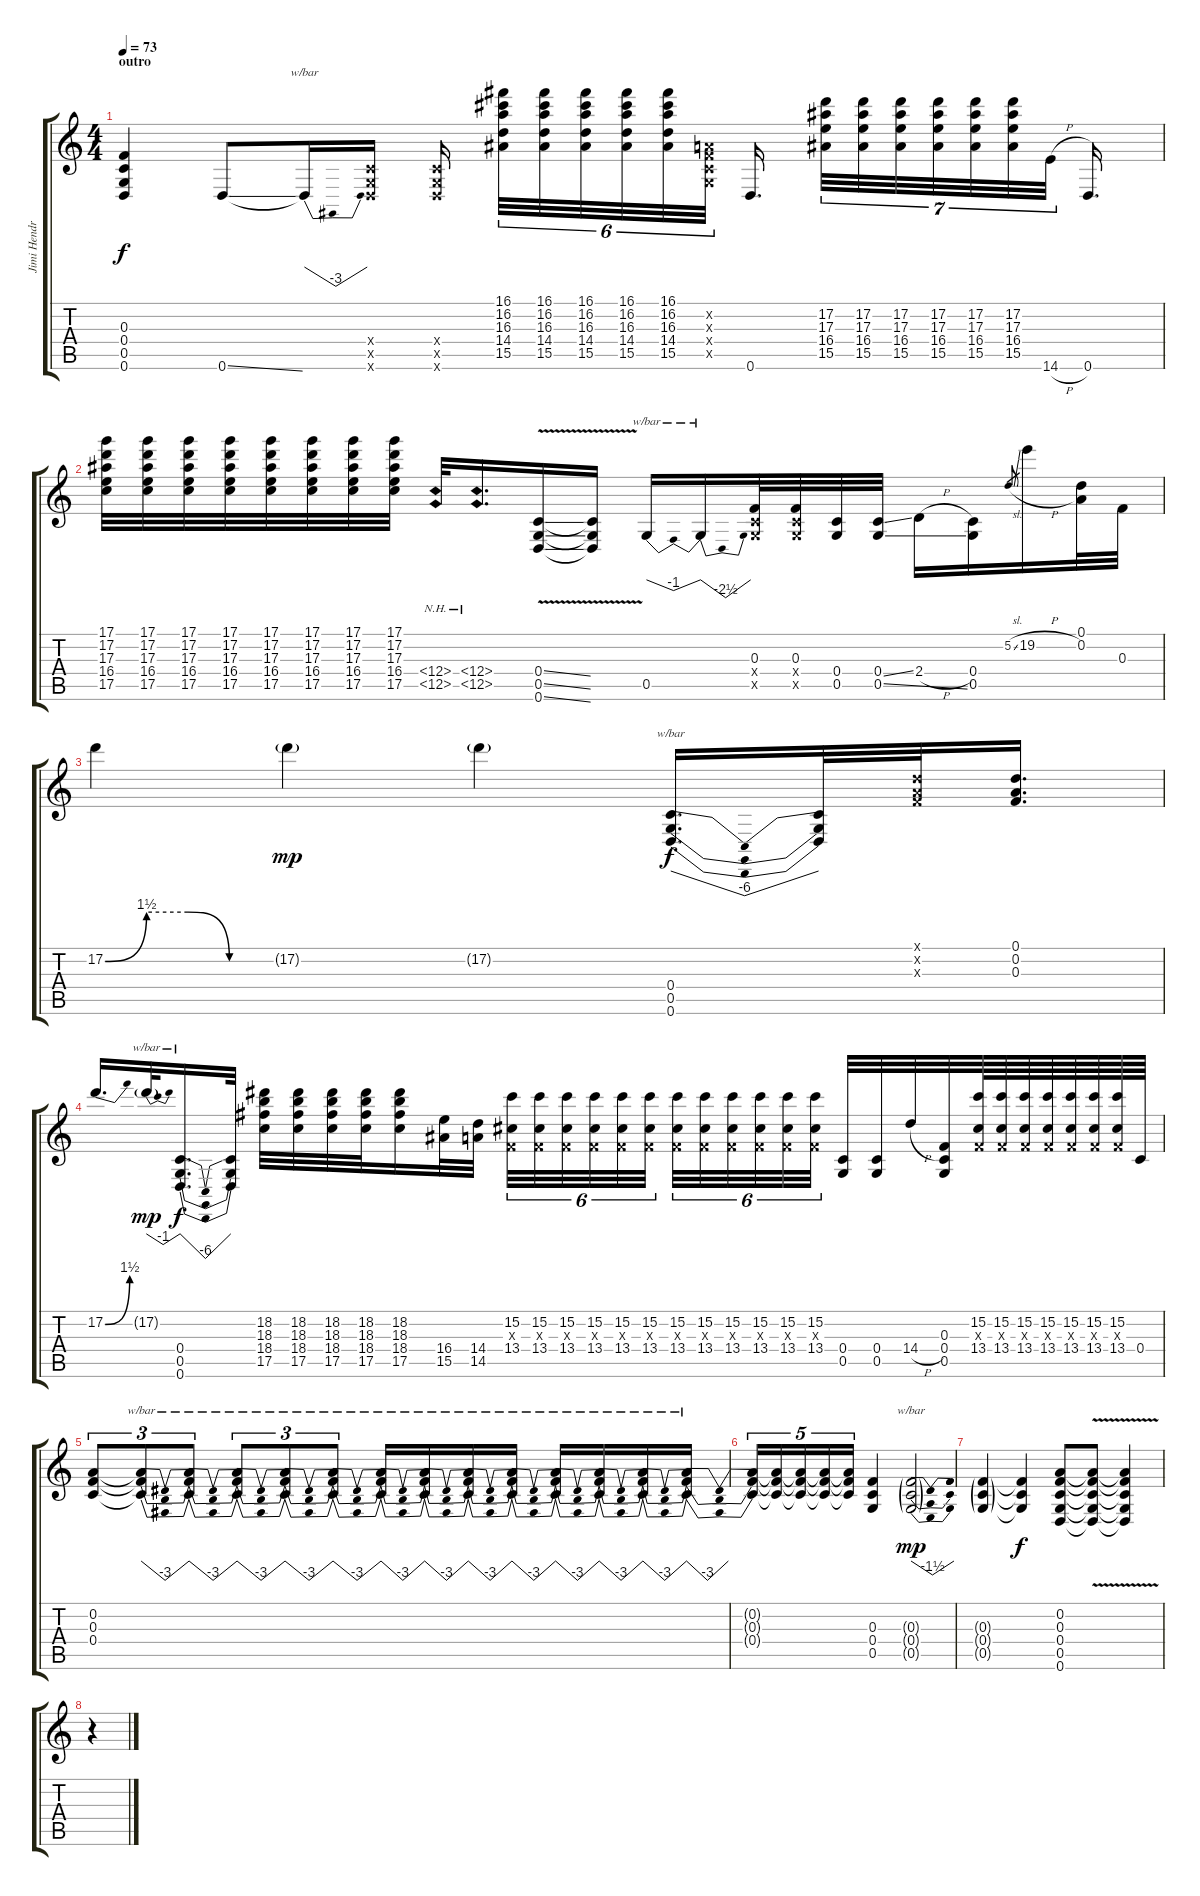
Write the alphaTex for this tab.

\track ("Jimi Hendrix" "Jimi Hendr") {instrument overdrivenguitar}
\staff {score tabs}
\tuning (D4 A3 F3 C3 G2 D2) {hide}
\ts (4 4)
\section ("" "outro")
\tempo 73
\clef g2
\ks c
(0.3{t} 0.4{t} 0.5{t} 0.6{t}).4{dy f} 0.6{ss}.8 0.6{t}.16{tbe (dip default 0 0 30 -12 60 0)} (0.4{x} 0.5{x} 0.6{x}).16 (0.4{x} 0.5{x} 0.6{x}).16 (16.1 16.2 16.3 14.4 15.5).32{tu (6 4)} (16.1 16.2 16.3 14.4 15.5).32{tu (6 4)} (16.1 16.2 16.3 14.4 15.5).32{tu (6 4)} (16.1 16.2 16.3 14.4 15.5).32{tu (6 4)} (16.1 16.2 16.3 14.4 15.5).32{tu (6 4)} (0.2{x} 0.3{x} 0.4{x} 0.5{x}).32{tu (6 4)} 0.6.16{d} (17.2 17.3 16.4 15.5).32{tu (7 4)} (17.2 17.3 16.4 15.5).32{tu (7 4)} (17.2 17.3 16.4 15.5).32{tu (7 4)} (17.2 17.3 16.4 15.5).32{tu (7 4)} (17.2 17.3 16.4 15.5).32{tu (7 4)} (17.2 17.3 16.4 15.5).32{tu (7 4)} 14.6{h}.32{tu (7 4)} 0.6.16{d} |
(17.1 17.2 17.3 16.4 17.5).32 (17.1 17.2 17.3 16.4 17.5).32 (17.1 17.2 17.3 16.4 17.5).32 (17.1 17.2 17.3 16.4 17.5).32 (17.1 17.2 17.3 16.4 17.5).32 (17.1 17.2 17.3 16.4 17.5).32 (17.1 17.2 17.3 16.4 17.5).32 (17.1 17.2 17.3 16.4 17.5).32 (12.4{nh} 12.5{nh}).32 (12.4{nh} 12.5{nh}).16{d} (0.4{v ss} 0.5{v ss} 0.6{v ss}).16 (0.4{t} 0.5{t} 0.6{t}).16 0.5.16{tbe (dip default 0 0 30 -4 60 0)} 0.5{t}.16{tbe (dip default 0 0 30 -10 60 0)} (0.3 0.4{x} 0.5{x}).32 (0.3 0.4{x} 0.5{x}).32 (0.4 0.5).32 (0.4{ss} 0.5{ss}).32 2.4{h}.16 (0.4 0.5).16 5.2{sl}.8{gr} 19.2{h}.16 (0.1 0.2).32 0.3.32 |
17.2{be (custom 0 0 15 6 30 6 45 0 60 0)}.4 17.2{g}.4{dy mp} 17.2{g}.4 (0.4 0.5 0.6).16{d tbe (dip default 0 0 30 -24 60 0) dy f} (0.4{t} 0.5{t} 0.6{t}).32 (0.1{x} 0.2{x} 0.3{x}).32 (0.1 0.2 0.3).16{d} |
17.2{be (bend 0 0 60 6)}.16{d} 17.2{g}.32{tbe (dip default 0 0 30 -4 60 0) dy mp} (0.4 0.5 0.6).16{d tbe (dip default 0 0 30 -24 60 0) dy f} (0.4{t} 0.5{t} 0.6{t}).32 (18.2 18.3 18.4 17.5).32 (18.2 18.3 18.4 17.5).32 (18.2 18.3 18.4 17.5).32 (18.2 18.3 18.4 17.5).32 (18.2 18.3 18.4 17.5).16 (16.4 15.5).32 (14.4 14.5).32 (15.2 0.3{x} 13.4).32{tu (6 4)} (15.2 0.3{x} 13.4).32{tu (6 4)} (15.2 0.3{x} 13.4).32{tu (6 4)} (15.2 0.3{x} 13.4).32{tu (6 4)} (15.2 0.3{x} 13.4).32{tu (6 4)} (15.2 0.3{x} 13.4).32{tu (6 4)} (15.2 0.3{x} 13.4).32{tu (6 4)} (15.2 0.3{x} 13.4).32{tu (6 4)} (15.2 0.3{x} 13.4).32{tu (6 4)} (15.2 0.3{x} 13.4).32{tu (6 4)} (15.2 0.3{x} 13.4).32{tu (6 4)} (15.2 0.3{x} 13.4).32{tu (6 4)} (0.4 0.5).32 (0.4 0.5).32 14.4{h}.32 (0.3 0.4 0.5).32 (15.2 0.3{x} 13.4).64 (15.2 0.3{x} 13.4).64 (15.2 0.3{x} 13.4).64 (15.2 0.3{x} 13.4).64 (15.2 0.3{x} 13.4).64 (15.2 0.3{x} 13.4).64 (15.2 0.3{x} 13.4).64 0.4.64 |
(0.2 0.3 0.4).8{tu (3 2)} (0.2{t} 0.3{t} 0.4{t}).8{tu (3 2) tbe (dip default 0 0 30 -12 60 0)} (0.2{t} 0.3{t} 0.4{t}).8{tu (3 2) tbe (dip default 0 0 30 -12 60 0)} (0.2{t} 0.3{t} 0.4{t}).8{tu (3 2) tbe (dip default 0 0 30 -12 60 0)} (0.2{t} 0.3{t} 0.4{t}).8{tu (3 2) tbe (dip default 0 0 30 -12 60 0)} (0.2{t} 0.3{t} 0.4{t}).8{tu (3 2) tbe (dip default 0 0 30 -12 60 0)} (0.2{t} 0.3{t} 0.4{t}).16{tbe (dip default 0 0 30 -12 60 0)} (0.2{t} 0.3{t} 0.4{t}).16{tbe (dip default 0 0 30 -12 60 0)} (0.2{t} 0.3{t} 0.4{t}).16{tbe (dip default 0 0 30 -12 60 0)} (0.2{t} 0.3{t} 0.4{t}).16{tbe (dip default 0 0 30 -12 60 0)} (0.2{t} 0.3{t} 0.4{t}).16{tbe (dip default 0 0 30 -12 60 0)} (0.2{t} 0.3{t} 0.4{t}).16{tbe (dip default 0 0 30 -12 60 0)} (0.2{t} 0.3{t} 0.4{t}).16{tbe (dip default 0 0 30 -12 60 0)} (0.2{t} 0.3{t} 0.4{t}).16{tbe (dip default 0 0 30 -12 60 0)} |
(0.2{t} 0.3{t} 0.4{t}).16{tu (5 4)} (0.2{t} 0.3{t} 0.4{t}).16{tu (5 4)} (0.2{t} 0.3{t} 0.4{t}).16{tu (5 4)} (0.2{t} 0.3{t} 0.4{t}).16{tu (5 4)} (0.2{t} 0.3{t} 0.4{t}).16{tu (5 4)} (0.3 0.4 0.5).4 (0.3{g} 0.4{g} 0.5{g}).2{tbe (dip default 0 0 30 -6 60 0) dy mp} |
(0.3{g} 0.4{g} 0.5{g}).4 (0.3{t} 0.4{t} 0.5{t}).4{dy f} (0.2 0.3 0.4 0.5 0.6).8 (0.2{v t} 0.3{v t} 0.4{v t} 0.5{v t} 0.6{v t}).8 (0.2{v t} 0.3{v t} 0.4{v t} 0.5{v t} 0.6{v t}).4 |
r.4
